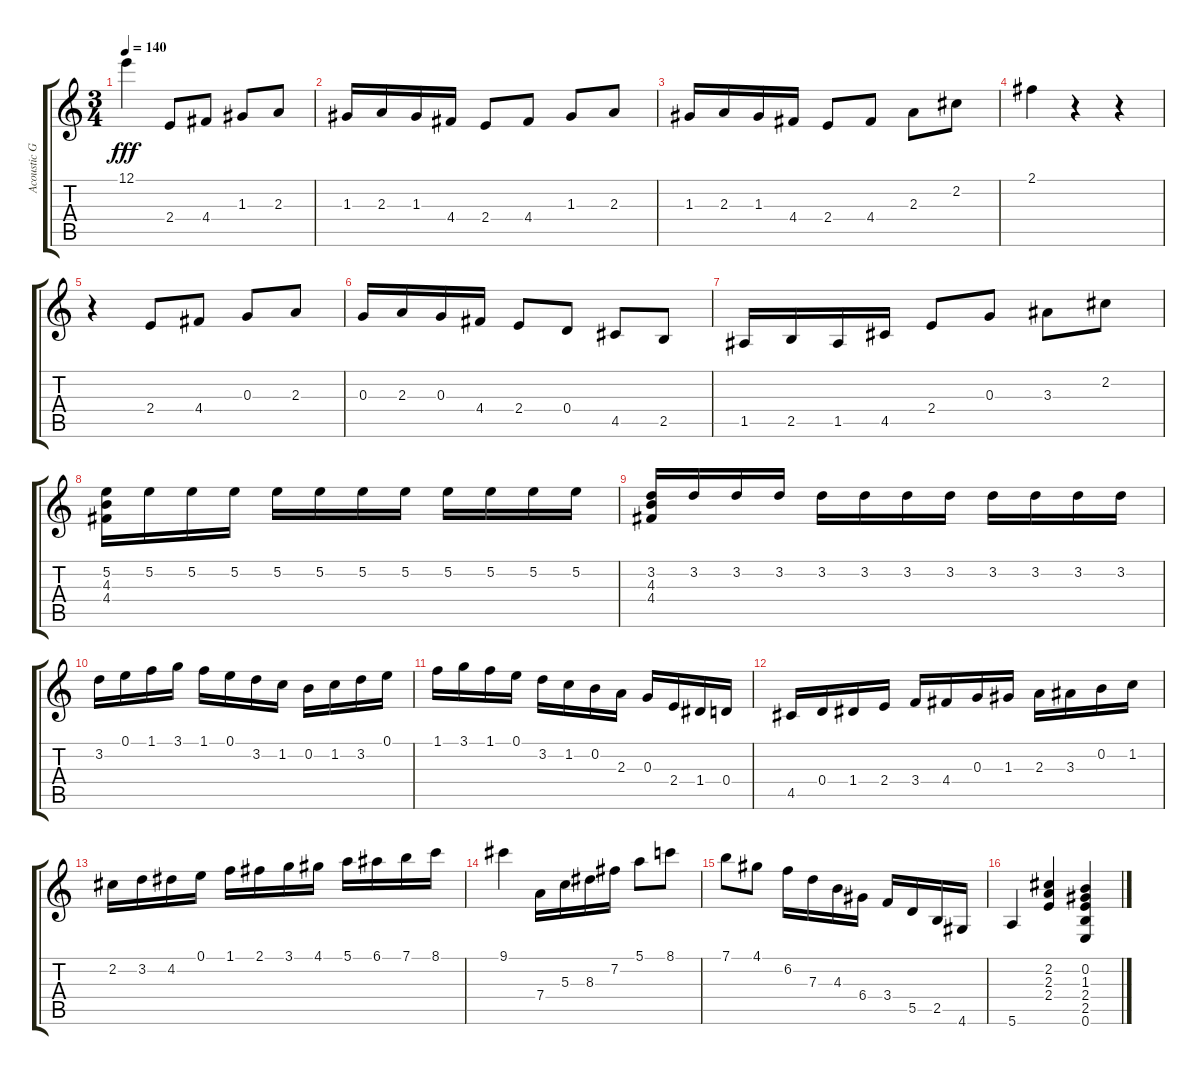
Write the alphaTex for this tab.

\track ("Acoustic Guitar " "Acoustic G") {instrument acousticguitarnylon}
\staff {score tabs}
\tuning (E4 B3 G3 D3 A2 E2) {hide}
\ts (3 4)
\tempo 140
\clef g2
\ks c
12.1.4{dy fff} 2.4.8 4.4.8 1.3.8 2.3.8 |
1.3.16 2.3.16 1.3.16 4.4.16 2.4.8 4.4.8 1.3.8 2.3.8 |
1.3.16 2.3.16 1.3.16 4.4.16 2.4.8 4.4.8 2.3.8 2.2.8 |
2.1.4 r.4 r.4 |
r.4 2.4.8 4.4.8 0.3.8 2.3.8 |
0.3.16 2.3.16 0.3.16 4.4.16 2.4.8 0.4.8 4.5.8 2.5.8 |
1.5.16 2.5.16 1.5.16 4.5.16 2.4.8 0.3.8 3.3.8 2.2.8 |
(5.2 4.3 4.4).16 5.2.16 5.2.16 5.2.16 5.2.16 5.2.16 5.2.16 5.2.16 5.2.16 5.2.16 5.2.16 5.2.16 |
(3.2 4.3 4.4).16 3.2.16 3.2.16 3.2.16 3.2.16 3.2.16 3.2.16 3.2.16 3.2.16 3.2.16 3.2.16 3.2.16 |
3.2.16 0.1.16 1.1.16 3.1.16 1.1.16 0.1.16 3.2.16 1.2.16 0.2.16 1.2.16 3.2.16 0.1.16 |
1.1.16 3.1.16 1.1.16 0.1.16 3.2.16 1.2.16 0.2.16 2.3.16 0.3.16 2.4.16 1.4.16 0.4.16 |
4.5.16 0.4.16 1.4.16 2.4.16 3.4.16 4.4.16 0.3.16 1.3.16 2.3.16 3.3.16 0.2.16 1.2.16 |
2.2.16 3.2.16 4.2.16 0.1.16 1.1.16 2.1.16 3.1.16 4.1.16 5.1.16 6.1.16 7.1.16 8.1.16 |
9.1.4 7.4.16 5.3.16 8.3.16 7.2.16 5.1.8 8.1.8 |
7.1.8 4.1.8 6.2.16 7.3.16 4.3.16 6.4.16 3.4.16 5.5.16 2.5.16 4.6.16 |
5.6.4 (2.2 2.3 2.4).4 (0.2 1.3 2.4 2.5 0.6).4
